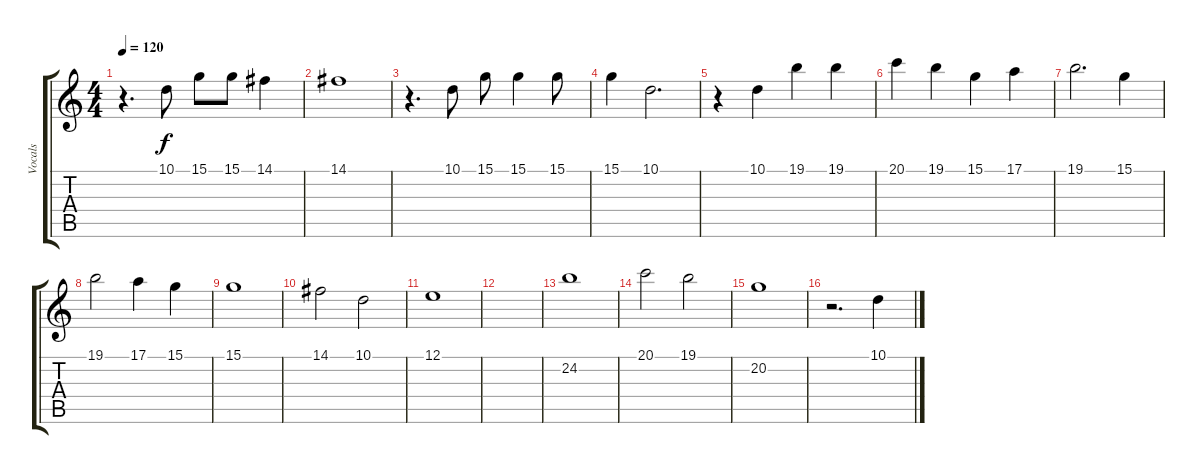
\track ("Vocals" "Vocals") {solo instrument electricpiano2}
\staff {score tabs}
\tuning (E4 B3 G3 D3 A2 E2) {hide}
\ts (4 4)
\tempo 120
\clef g2
\ks c
r.4{d dy f} 10.1.8 15.1.8 15.1.8 14.1.4 |
14.1.1 |
r.4{d} 10.1.8 15.1.8 15.1.4 15.1.8 |
15.1.4 10.1.2{d} |
r.4 10.1.4 19.1.4 19.1.4 |
20.1.4 19.1.4 15.1.4 17.1.4 |
19.1.2{d} 15.1.4 |
19.1.2 17.1.4 15.1.4 |
15.1.1 |
14.1.2 10.1.2 |
12.1.1 |
|
24.2.1 |
20.1.2 19.1.2 |
20.2.1 |
r.2{d} 10.1.4
